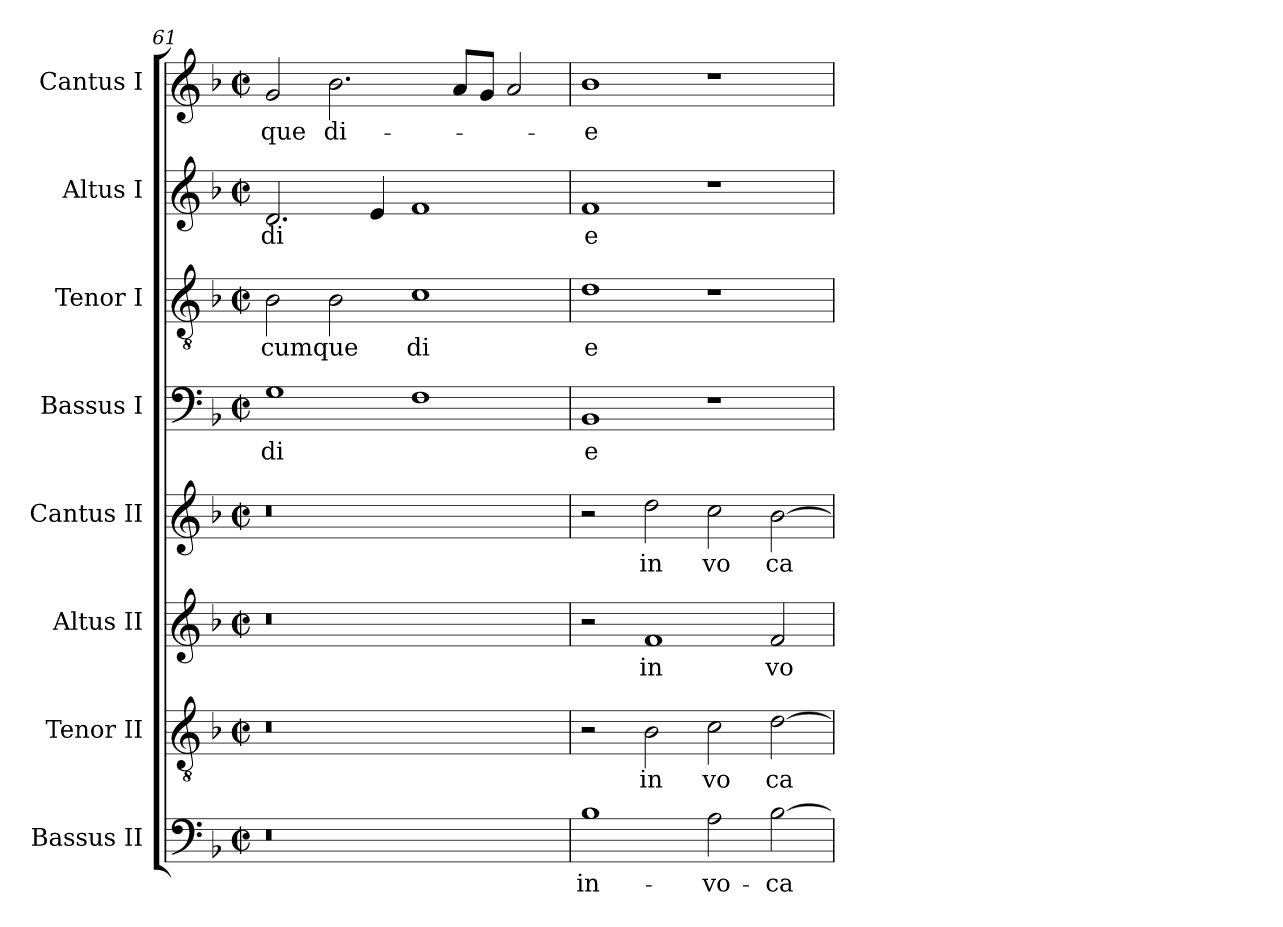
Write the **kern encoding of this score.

**kern	**text	**kern	**text	**kern	**text	**kern	**text	**kern	**text	**kern	**text	**kern	**text	**kern	**text
*part8	*part8	*part7	*part7	*part6	*part6	*part5	*part5	*part4	*part4	*part3	*part3	*part2	*part2	*part1	*part1
*staff8	*staff8	*staff7	*staff7	*staff6	*staff6	*staff5	*staff5	*staff4	*staff4	*staff3	*staff3	*staff2	*staff2	*staff1	*staff1
*I"Bassus II	*	*I"Tenor II	*	*I"Altus II	*	*I"Cantus II	*	*I"Bassus I	*	*I"Tenor I	*	*I"Altus I	*	*I"Cantus I	*
*clefF4	*	*clefGv2	*	*clefG2	*	*clefG2	*	*clefF4	*	*clefGv2	*	*clefG2	*	*clefG2	*
*k[b-]	*	*k[b-]	*	*k[b-]	*	*k[b-]	*	*k[b-]	*	*k[b-]	*	*k[b-]	*	*k[b-]	*
*F:	*	*F:	*	*F:	*	*F:	*	*F:	*	*F:	*	*F:	*	*F:	*
*M2/2	*	*M2/2	*	*M2/2	*	*M2/2	*	*M2/2	*	*M2/2	*	*M2/2	*	*M2/2	*
*met(c|)	*	*met(c|)	*	*met(c|)	*	*met(c|)	*	*met(c|)	*	*met(c|)	*	*met(c|)	*	*met(c|)	*
=61	=61	=61	=61	=61	=61	=61	=61	=61	=61	=61	=61	=61	=61	=61	=61
!	!	!	!	!	!	!	!	!	!LO:LY:b:cj	!	!LO:LY:b:cj	!	!LO:LY:b:cj	!	!LO:LY:b:cj
0r	.	0r	.	0r	.	0r	.	1G	di	2B-\	cumque	2.d/	di	2g/	-que
!	!	!	!	!	!	!	!	!	!	!	!	!	!	!	!LO:LY:b:cj
.	.	.	.	.	.	.	.	.	.	2B-\	.	.	.	2.b-\	di-
.	.	.	.	.	.	.	.	.	.	.	.	4e/	.	.	.
!	!	!	!	!	!	!	!	!	!	!	!LO:LY:b:cj	!	!	!	!
.	.	.	.	.	.	.	.	1F	.	1c	di	1f	.	.	.
.	.	.	.	.	.	.	.	.	.	.	.	.	.	8a/L	.
.	.	.	.	.	.	.	.	.	.	.	.	.	.	8g/J	.
.	.	.	.	.	.	.	.	.	.	.	.	.	.	2a/	.
!!LO:PB:g=z
=62	=62	=62	=62	=62	=62	=62	=62	=62	=62	=62	=62	=62	=62	=62	=62
!	!LO:LY:b:cj	!	!	!	!	!	!	!	!LO:LY:b:cj	!	!LO:LY:b:cj	!	!LO:LY:b:cj	!	!LO:LY:b:cj
1B-	in-	2r	.	2r	.	2r	.	1BB-	e	1d	e	1f	e	1b-	-e
!	!	!	!LO:LY:b:cj	!	!LO:LY:b:cj	!	!LO:LY:b:cj	!	!	!	!	!	!	!	!
.	.	2B-\	in	1f	in	2dd\	in	.	.	.	.	.	.	.	.
!	!LO:LY:b:cj	!	!LO:LY:b:cj	!	!	!	!LO:LY:b:cj	!	!	!	!	!	!	!	!
2A\	-vo-	2c\	vo	.	.	2cc\	vo	1r	.	1r	.	1r	.	1r	.
!	!LO:LY:b:cj	!	!LO:LY:b:cj	!	!LO:LY:b:cj	!	!LO:LY:b:cj	!	!	!	!	!	!	!	!
[>2B-\	-ca-	[>2d\	ca	2f/	vo	[>2b-\	ca	.	.	.	.	.	.	.	.
=	=	=	=	=	=	=	=	=	=	=	=	=	=	=	=
*-	*-	*-	*-	*-	*-	*-	*-	*-	*-	*-	*-	*-	*-	*-	*-
